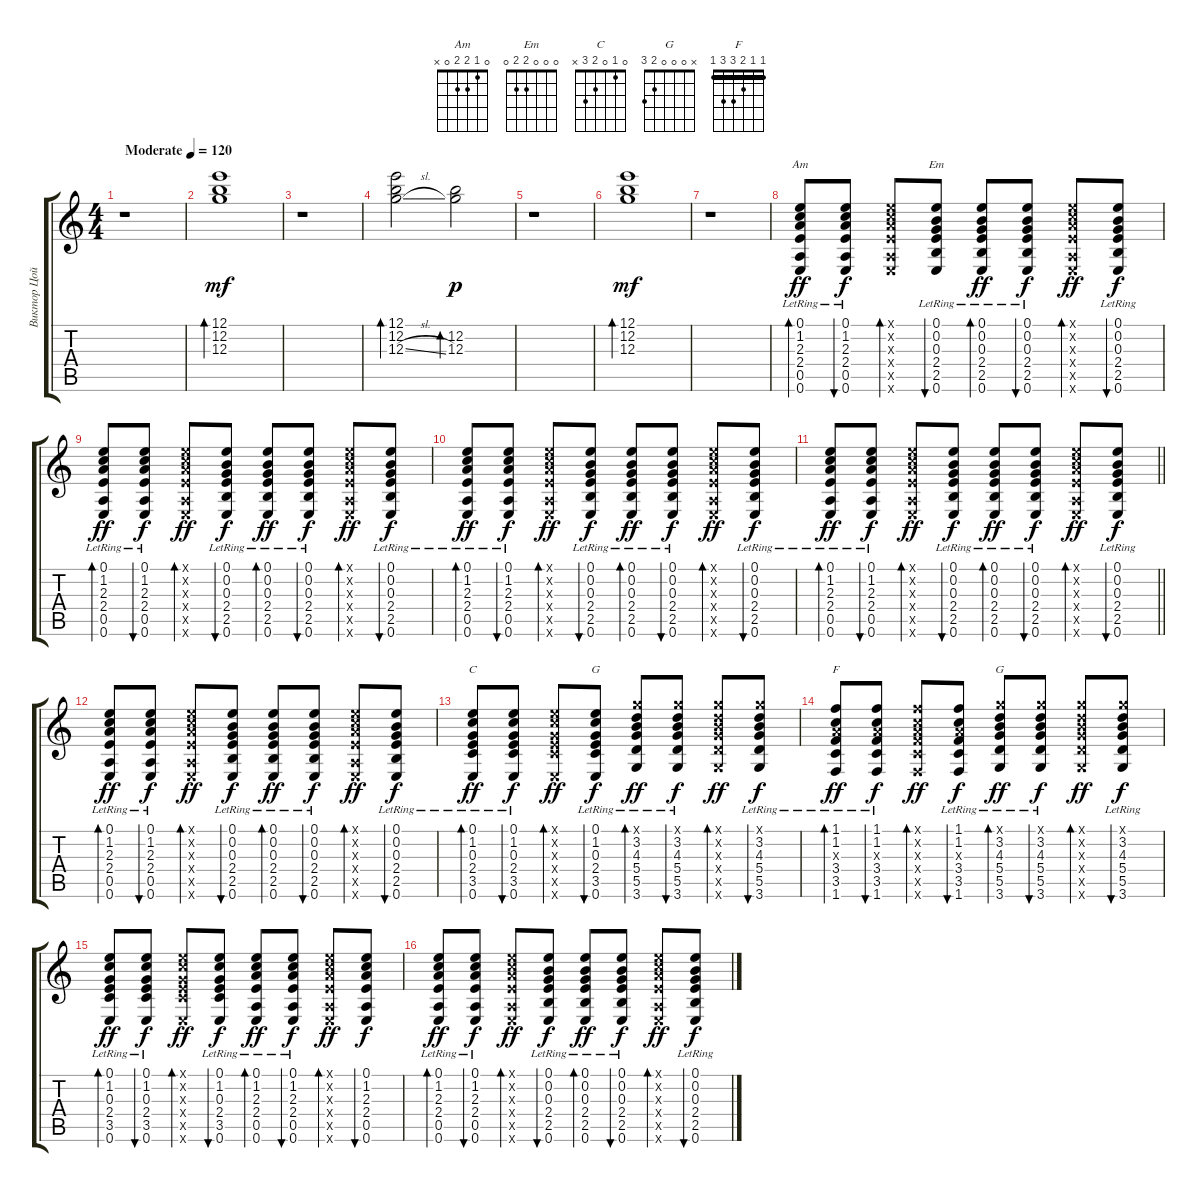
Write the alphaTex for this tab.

\track ("Виктор Цой" "Виктор Цой") {instrument electricguitarjazz}
\staff {score tabs}
\tuning (E4 B3 G3 D3 A2 E2) {hide}
\chord ("Am" 0 1 2 2 0 x)
\chord ("Em" 0 0 0 2 2 0)
\chord ("C" 0 1 0 2 3 x)
\chord ("G" 3 0 0 0 2 3)
\chord ("F" 1 1 2 3 3 1) {barre 1}
\chord ("G" x 0 0 0 2 3)
\ts (4 4)
\tempo (120 "Moderate")
\clef g2
\ks c
r.1{dy mf instrument electricguitarjazz} |
(12.1 12.2 12.3).1{bd 60} |
r.1 |
(12.1 12.2 12.3{sl}).2{bd 60} (12.2 12.3).2{bd 60 dy p} |
r.1 |
(12.1 12.2 12.3).1{bd 60 dy mf} |
r.1 |
(0.1{lr} 1.2{lr} 2.3{lr} 2.4{lr} 0.5{lr} 0.6{lr}).8{bd 60 ch "Am" dy ff} (0.1{lr} 1.2{lr} 2.3{lr} 2.4{lr} 0.5{lr} 0.6{lr}).8{bu 60 dy f} (0.1{x} 1.2{x} 2.3{x} 2.4{x} 0.5{x} 0.6{x}).8{bd 60} (0.1{lr} 0.2{lr} 0.3{lr} 2.4{lr} 2.5{lr} 0.6{lr}).8{bu 60 ch "Em"} (0.1{lr} 0.2{lr} 0.3{lr} 2.4{lr} 2.5{lr} 0.6{lr}).8{bd 60 dy ff} (0.1{lr} 0.2{lr} 0.3{lr} 2.4{lr} 2.5{lr} 0.6{lr}).8{bu 60 dy f} (0.1{x} 1.2{x} 2.3{x} 2.4{x} 0.5{x} 0.6{x}).8{bd 60 dy ff} (0.1{lr} 0.2{lr} 0.3{lr} 2.4{lr} 2.5{lr} 0.6{lr}).8{bu 60 dy f} |
(0.1{lr} 1.2{lr} 2.3{lr} 2.4{lr} 0.5{lr} 0.6{lr}).8{bd 60 dy ff} (0.1{lr} 1.2{lr} 2.3{lr} 2.4{lr} 0.5{lr} 0.6{lr}).8{bu 60 dy f} (0.1{x} 1.2{x} 2.3{x} 2.4{x} 0.5{x} 0.6{x}).8{bd 60 dy ff} (0.1{lr} 0.2{lr} 0.3{lr} 2.4{lr} 2.5{lr} 0.6{lr}).8{bu 60 dy f} (0.1{lr} 0.2{lr} 0.3{lr} 2.4{lr} 2.5{lr} 0.6{lr}).8{bd 60 dy ff} (0.1{lr} 0.2{lr} 0.3{lr} 2.4{lr} 2.5{lr} 0.6{lr}).8{bu 60 dy f} (0.1{x} 1.2{x} 2.3{x} 2.4{x} 0.5{x} 0.6{x}).8{bd 60 dy ff} (0.1{lr} 0.2{lr} 0.3{lr} 2.4{lr} 2.5{lr} 0.6{lr}).8{bu 60 dy f} |
(0.1{lr} 1.2{lr} 2.3{lr} 2.4{lr} 0.5{lr} 0.6{lr}).8{bd 60 dy ff} (0.1{lr} 1.2{lr} 2.3{lr} 2.4{lr} 0.5{lr} 0.6{lr}).8{bu 60 dy f} (0.1{x} 1.2{x} 2.3{x} 2.4{x} 0.5{x} 0.6{x}).8{bd 60 dy ff} (0.1{lr} 0.2{lr} 0.3{lr} 2.4{lr} 2.5{lr} 0.6{lr}).8{bu 60 dy f} (0.1{lr} 0.2{lr} 0.3{lr} 2.4{lr} 2.5{lr} 0.6{lr}).8{bd 60 dy ff} (0.1{lr} 0.2{lr} 0.3{lr} 2.4{lr} 2.5{lr} 0.6{lr}).8{bu 60 dy f} (0.1{x} 1.2{x} 2.3{x} 2.4{x} 0.5{x} 0.6{x}).8{bd 60 dy ff} (0.1{lr} 0.2{lr} 0.3{lr} 2.4{lr} 2.5{lr} 0.6{lr}).8{bu 60 dy f} |
\barLineRight lightlight
(0.1{lr} 1.2{lr} 2.3{lr} 2.4{lr} 0.5{lr} 0.6{lr}).8{bd 60 dy ff} (0.1{lr} 1.2{lr} 2.3{lr} 2.4{lr} 0.5{lr} 0.6{lr}).8{bu 60 dy f} (0.1{x} 1.2{x} 2.3{x} 2.4{x} 0.5{x} 0.6{x}).8{bd 60 dy ff} (0.1{lr} 0.2{lr} 0.3{lr} 2.4{lr} 2.5{lr} 0.6{lr}).8{bu 60 dy f} (0.1{lr} 0.2{lr} 0.3{lr} 2.4{lr} 2.5{lr} 0.6{lr}).8{bd 60 dy ff} (0.1{lr} 0.2{lr} 0.3{lr} 2.4{lr} 2.5{lr} 0.6{lr}).8{bu 60 dy f} (0.1{x} 1.2{x} 2.3{x} 2.4{x} 0.5{x} 0.6{x}).8{bd 60 dy ff} (0.1{lr} 0.2{lr} 0.3{lr} 2.4{lr} 2.5{lr} 0.6{lr}).8{bu 60 dy f} |
(0.1{lr} 1.2{lr} 2.3{lr} 2.4{lr} 0.5{lr} 0.6{lr}).8{bd 60 dy ff} (0.1{lr} 1.2{lr} 2.3{lr} 2.4{lr} 0.5{lr} 0.6{lr}).8{bu 60 dy f} (0.1{x} 1.2{x} 2.3{x} 2.4{x} 0.5{x} 0.6{x}).8{bd 60 dy ff} (0.1{lr} 0.2{lr} 0.3{lr} 2.4{lr} 2.5{lr} 0.6{lr}).8{bu 60 dy f} (0.1{lr} 0.2{lr} 0.3{lr} 2.4{lr} 2.5{lr} 0.6{lr}).8{bd 60 dy ff} (0.1{lr} 0.2{lr} 0.3{lr} 2.4{lr} 2.5{lr} 0.6{lr}).8{bu 60 dy f} (0.1{x} 1.2{x} 2.3{x} 2.4{x} 0.5{x} 0.6{x}).8{bd 60 dy ff} (0.1{lr} 0.2{lr} 0.3{lr} 2.4{lr} 2.5{lr} 0.6{lr}).8{bu 60 dy f} |
(0.1 1.2{lr} 0.3{lr} 2.4{lr} 3.5{lr} 0.6{lr}).8{bd 60 ch "C" dy ff} (0.1 1.2{lr} 0.3{lr} 2.4{lr} 3.5{lr} 0.6{lr}).8{bu 60 dy f} (0.1{x} 1.2{x} 0.3{x} 2.4{x} 3.5{x} 0.6{x}).8{bd 60 dy ff} (0.1 1.2 0.3{lr} 2.4 3.5{lr} 0.6{lr}).8{bu 60 ch "G" dy f} (3.1{x} 3.2 4.3{lr} 5.4{lr} 5.5{lr} 3.6{lr}).8{bd 60 dy ff} (3.1{x} 3.2 4.3{lr} 5.4{lr} 5.5{lr} 3.6{lr}).8{bu 60 dy f} (3.1{x} 3.2{x} 4.3{x} 5.4{x} 5.5{x} 3.6{x}).8{bd 60 dy ff} (3.1{x} 3.2 4.3{lr} 5.4{lr} 5.5{lr} 3.6{lr}).8{bu 60 dy f} |
(1.1 1.2{lr} 2.3{x} 3.4{lr} 3.5{lr} 1.6{lr}).8{bd 60 ch "F" dy ff} (1.1 1.2{lr} 2.3{x} 3.4{lr} 3.5{lr} 1.6{lr}).8{bu 60 dy f} (1.1{x} 1.2{x} 2.3{x} 3.4{x} 3.5{x} 1.6{x}).8{bd 60 dy ff} (1.1 1.2 2.3{x} 3.4 3.5{lr} 1.6{lr}).8{bu 60 dy f} (3.1{x} 3.2 4.3{lr} 5.4{lr} 5.5{lr} 3.6{lr}).8{bd 60 ch "G" dy ff} (3.1{x} 3.2 4.3{lr} 5.4{lr} 5.5{lr} 3.6{lr}).8{bu 60 dy f} (3.1{x} 3.2{x} 4.3{x} 5.4{x} 5.5{x} 3.6{x}).8{bd 60 dy ff} (3.1{x} 3.2 4.3{lr} 5.4{lr} 5.5{lr} 3.6{lr}).8{bu 60 dy f} |
(0.1 1.2{lr} 0.3{lr} 2.4{lr} 3.5{lr} 0.6{lr}).8{bd 60 dy ff} (0.1 1.2{lr} 0.3{lr} 2.4{lr} 3.5{lr} 0.6{lr}).8{bu 60 dy f} (0.1{x} 1.2{x} 0.3{x} 2.4{x} 3.5{x} 0.6{x}).8{bd 60 dy ff} (0.1 1.2 0.3{lr} 2.4 3.5{lr} 0.6{lr}).8{bu 60 dy f} (0.1{lr} 1.2{lr} 2.3{lr} 2.4{lr} 0.5{lr} 0.6{lr}).8{bd 60 dy ff} (0.1{lr} 1.2{lr} 2.3{lr} 2.4{lr} 0.5{lr} 0.6{lr}).8{bu 60 dy f} (0.1{x} 1.2{x} 2.3{x} 2.4{x} 0.5{x} 0.6{x}).8{bd 60 dy ff} (0.1 1.2 2.3 2.4 0.5 0.6).8{bu 60 dy f} |
(0.1{lr} 1.2{lr} 2.3{lr} 2.4{lr} 0.5{lr} 0.6{lr}).8{bd 60 dy ff} (0.1{lr} 1.2{lr} 2.3{lr} 2.4{lr} 0.5{lr} 0.6{lr}).8{bu 60 dy f} (0.1{x} 1.2{x} 2.3{x} 2.4{x} 0.5{x} 0.6{x}).8{bd 60 dy ff} (0.1{lr} 0.2{lr} 0.3{lr} 2.4{lr} 2.5{lr} 0.6{lr}).8{bu 60 dy f} (0.1{lr} 0.2{lr} 0.3{lr} 2.4{lr} 2.5{lr} 0.6{lr}).8{bd 60 dy ff} (0.1{lr} 0.2{lr} 0.3{lr} 2.4{lr} 2.5{lr} 0.6{lr}).8{bu 60 dy f} (0.1{x} 1.2{x} 2.3{x} 2.4{x} 0.5{x} 0.6{x}).8{bd 60 dy ff} (0.1{lr} 0.2{lr} 0.3{lr} 2.4{lr} 2.5{lr} 0.6{lr}).8{bu 60 dy f}
